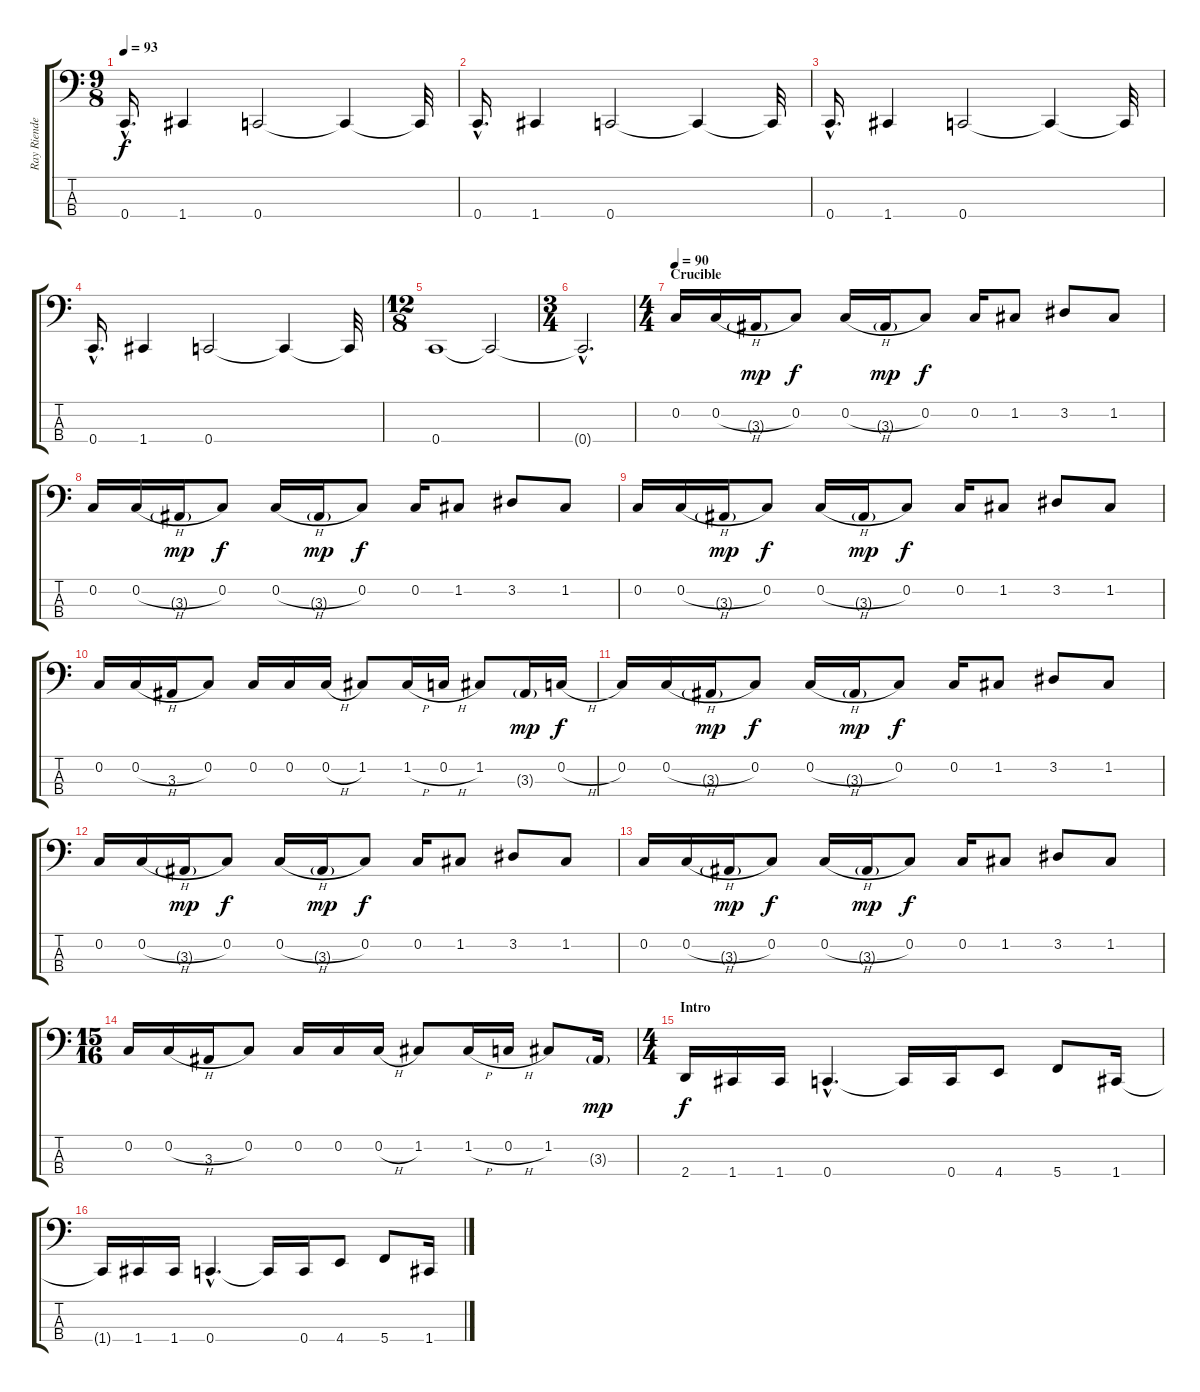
\track ("Ray Riendeau" "Ray Riende") {instrument electricbassfinger}
\staff {score tabs}
\tuning (F2 C2 G1 C1) {hide}
\ts (9 8)
\tempo 93
\clef f4
\ks c
0.4{hac}.16{d dy f} 1.4.4 0.4.2 0.4{t}.4 0.4{t}.32 |
0.4{hac}.16{d} 1.4.4 0.4.2 0.4{t}.4 0.4{t}.32 |
0.4{hac}.16{d} 1.4.4 0.4.2 0.4{t}.4 0.4{t}.32 |
0.4{hac}.16{d} 1.4.4 0.4.2 0.4{t}.4 0.4{t}.32 |
\ts (12 8)
0.4.1 0.4{t}.2{volume 0} |
\ts (3 4)
0.4{hac t}.2{d} |
\ts (4 4)
\section ("" "Crucible")
\tempo 90
0.2.16{volume 14} 0.2{h}.16 3.3{g}.16{dy mp} 0.2.8{dy f} 0.2{h}.16 3.3{g}.16{dy mp} 0.2.8{dy f} 0.2.16 1.2.8 3.2.8 1.2.8 |
0.2.16 0.2{h}.16 3.3{g}.16{dy mp} 0.2.8{dy f} 0.2{h}.16 3.3{g}.16{dy mp} 0.2.8{dy f} 0.2.16 1.2.8 3.2.8 1.2.8 |
0.2.16 0.2{h}.16 3.3{g}.16{dy mp} 0.2.8{dy f} 0.2{h}.16 3.3{g}.16{dy mp} 0.2.8{dy f} 0.2.16 1.2.8 3.2.8 1.2.8 |
0.2.16 0.2{h}.16 3.3.16 0.2.8 0.2.16 0.2.16 0.2{h}.16 1.2.8 1.2{h}.16 0.2{h}.16 1.2.8 3.3{g}.16{dy mp} 0.2{h}.16{dy f} |
0.2.16 0.2{h}.16 3.3{g}.16{dy mp} 0.2.8{dy f} 0.2{h}.16 3.3{g}.16{dy mp} 0.2.8{dy f} 0.2.16 1.2.8 3.2.8 1.2.8 |
0.2.16 0.2{h}.16 3.3{g}.16{dy mp} 0.2.8{dy f} 0.2{h}.16 3.3{g}.16{dy mp} 0.2.8{dy f} 0.2.16 1.2.8 3.2.8 1.2.8 |
0.2.16 0.2{h}.16 3.3{g}.16{dy mp} 0.2.8{dy f} 0.2{h}.16 3.3{g}.16{dy mp} 0.2.8{dy f} 0.2.16 1.2.8 3.2.8 1.2.8 |
\ts (15 16)
0.2.16 0.2{h}.16 3.3.16 0.2.8 0.2.16 0.2.16 0.2{h}.16 1.2.8 1.2{h}.16 0.2{h}.16 1.2.8 3.3{g}.16{dy mp} |
\ts (4 4)
\section ("" "Intro")
2.4.16{dy f} 1.4.16 1.4.16 0.4{hac}.4{d} 0.4{t}.16 0.4.16 4.4.8 5.4.8 1.4.16 |
1.4{t}.16 1.4.16 1.4.16 0.4{hac}.4{d} 0.4{t}.16 0.4.16 4.4.8 5.4.8 1.4.16
